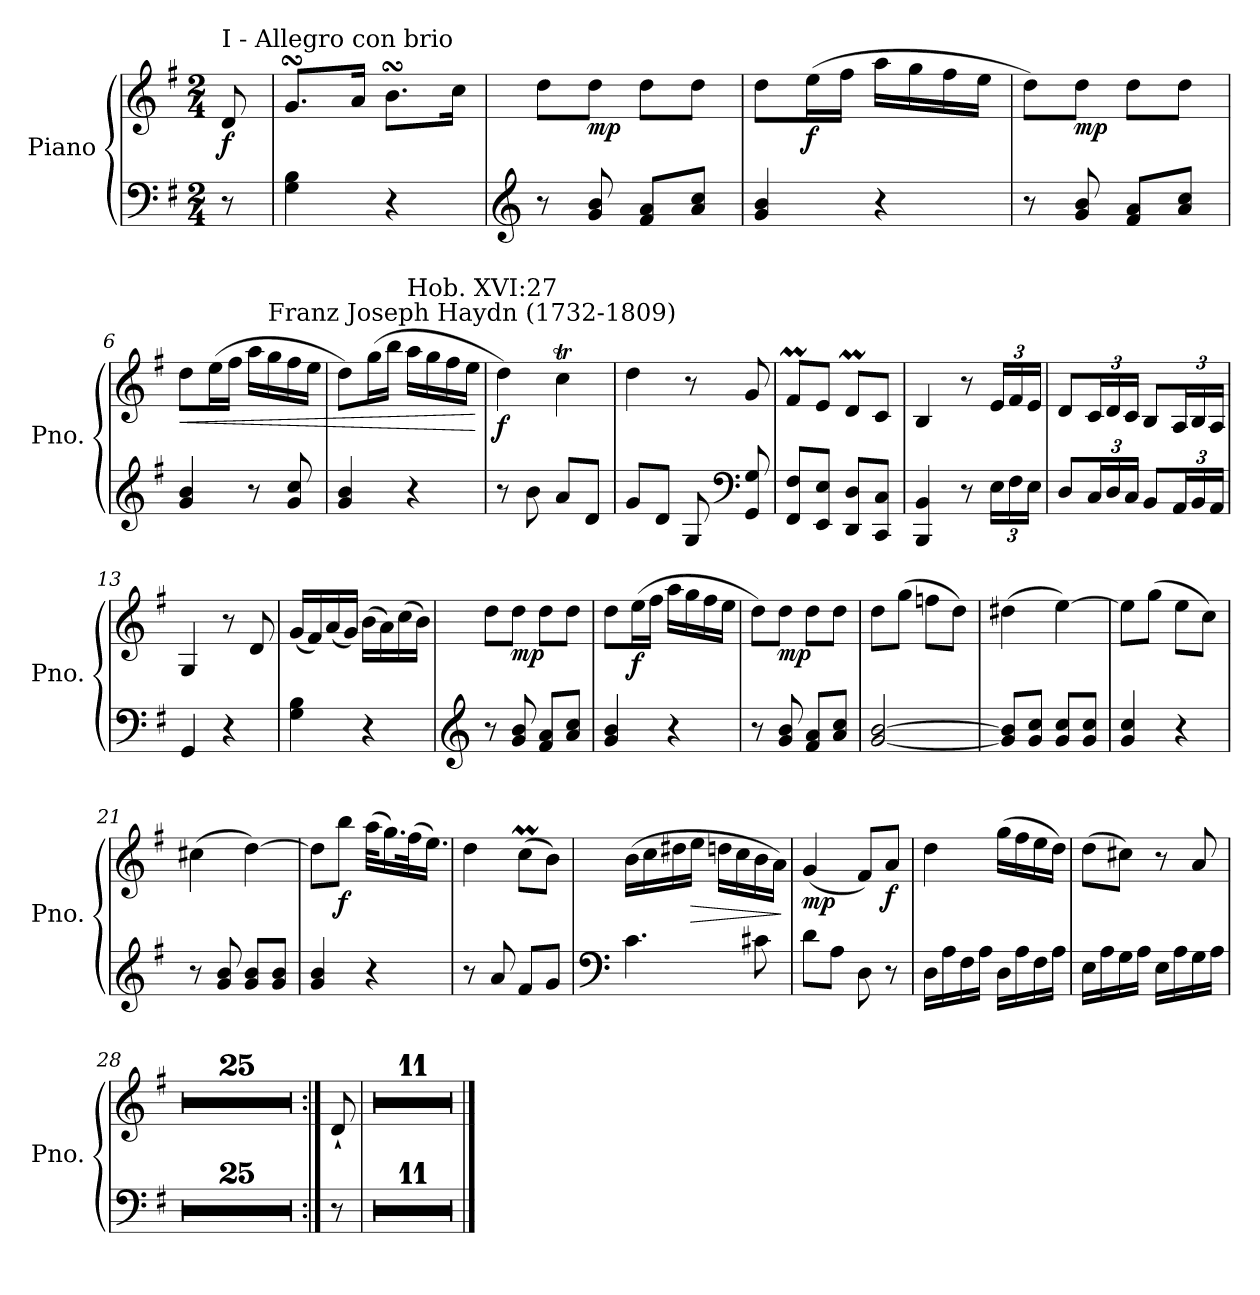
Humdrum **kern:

**kern	**kern	**dynam
*part1	*part1	*part1
*staff2	*staff1	*staff1/2
*I"Piano	*	*
*I'Pno.	*	*
*clefF4	*clefG2	*
*k[f#]	*k[f#]	*
*M2/4	*M2/4	*
*MM110	*MM110	*
=1	=1	=1
!	!LO:TX:a:t=I - Allegro con brio	!
!	!	!LO:DY:b
8r	8d/	f
=2	=2	=2
4G\ 4B\	8.gsSSs/L	.
.	16a/Jk	.
4r	8.bsSsS\L	.
.	16cc\Jk	.
=3	=3	=3
*clefG2	*	*
8r	8dd\L	.
!	!	!LO:DY:b
8g/ 8b/	8dd\J	mp
8f#/ 8a/L	8dd\L	.
8a/ 8cc/J	8dd\J	.
=4	=4	=4
4g/ 4b/	8dd\L	.
!	!	!LO:DY:b
.	(>16ee\L	f
.	16ff#\JJ	.
4r	16aa\LL	.
.	16gg\	.
.	16ff#\	.
.	16ee\JJ	.
=5	=5	=5
8r	8dd\L)	.
!	!	!LO:DY:b
8g/ 8b/	8dd\J	mp
8f#/ 8a/L	8dd\L	.
8a/ 8cc/J	8dd\J	.
=6	=6	=6
!	!	!LO:HP:b
4g/ 4b/	8dd\L	<
.	(>16ee\L	.
.	16ff#\JJ	.
8r	16aa\LL	.
!	!LO:TX:a:t=Franz Joseph Haydn (1732-1809)	!
.	16gg\	.
8g/ 8cc/	16ff#\	.
.	16ee\JJ	.
=7	=7	=7
4g/ 4b/	8dd\L)	.
.	(>16gg\L	.
.	16bb\JJ	.
!	!LO:TX:a:t=Hob. XVI&colon;27	!
4r	16aa\LL	.
.	16gg\	.
.	16ff#\	.
.	16ee\JJ	.
.	.	[
!!LO:LB:g=z
=8	=8	=8
!	!	!LO:DY:b
8r	4dd\)	f
8b\	.	.
8a/L	4ccT\	.
8d/J	.	.
=9	=9	=9
8g/L	4dd\	.
8d/J	.	.
8G/	8r	.
*clefF4	*	*
8GG/ 8G/	8g/	.
=10	=10	=10
8FF#/ 8F#/L	8f#m/L	.
8EE/ 8E/J	8e/J	.
8DD/ 8D/L	8dM/L	.
8CC/ 8C/J	8c/J	.
=11	=11	=11
4BBB/ 4BB/	4B/	.
8r	8r	.
*Xbrackettup	*Xbrackettup	*
24E\LL	24e/LL	.
24F#\	24f#/	.
24E\JJ	24e/JJ	.
=12	=12	=12
8D/L	8d/L	.
24C/L	24c/L	.
24D/	24d/	.
24C/JJ	24c/JJ	.
8BB/L	8B/L	.
24AA/L	24A/L	.
24BB/	24B/	.
24AA/JJ	24A/JJ	.
=13	=13	=13
4GG/	4G/	.
4r	8r	.
.	8d/	.
=14	=14	=14
4G\ 4B\	(<16g/LL	.
.	16f#/)	.
.	(<16a/	.
.	16g/JJ)	.
4r	(>16b\LL	.
.	16a\)	.
.	(>16cc\	.
.	16b\JJ)	.
!!LO:LB:g=z
=15	=15	=15
*clefG2	*	*
8r	8dd\L	.
!	!	!LO:DY:b
8g/ 8b/	8dd\J	mp
8f#/ 8a/L	8dd\L	.
8a/ 8cc/J	8dd\J	.
=16	=16	=16
4g/ 4b/	8dd\L	.
!	!	!LO:DY:b
.	(>16ee\L	f
.	16ff#\JJ	.
4r	16aa\LL	.
.	16gg\	.
.	16ff#\	.
.	16ee\JJ	.
=17	=17	=17
8r	8dd\L)	.
!	!	!LO:DY:b
8g/ 8b/	8dd\J	mp
8f#/ 8a/L	8dd\L	.
8a/ 8cc/J	8dd\J	.
=18	=18	=18
[2g/ [2b/	8dd\L	.
.	(>8gg\J	.
.	8ffn\L	.
.	8dd\J)	.
=19	=19	=19
8g/] 8b/]L	(>4dd#X\	.
8g/ 8cc/J	.	.
8g/ 8cc/L	[4ee\)	.
8g/ 8cc/J	.	.
=20	=20	=20
4g/ 4cc/	8ee\L]	.
.	(>8gg\J	.
4r	8ee\L	.
.	8cc\J)	.
=21	=21	=21
8r	(>4cc#X\	.
8g/ 8b/	.	.
8g/ 8b/L	[4dd\)	.
8g/ 8b/J	.	.
!!LO:PB:g=z
=22	=22	=22
4g/ 4b/	8dd\L]	.
!	!	!LO:DY:b
.	8bb\J	f
4r	(>32aa\KLL	.
.	16.gg\)	.
.	(>32ff#\K	.
.	16.ee\JJ)	.
=23	=23	=23
8r	4dd\	.
8a/	.	.
8f#/L	(>8ccM\L	.
8g/J	8b\J)	.
=24	=24	=24
*clefF4	*	*
4.c\	(>16b\LL	.
.	16cc\	.
.	16dd#X\	.
!	!	!LO:HP:b
.	16ee\JJ	>
.	16ddn\LL	.
.	16cc\	.
8c#X\	16b\	.
.	16a\JJ)	.
.	.	]
=25	=25	=25
!	!	!LO:DY:b
8d\L	(<4g/	mp
8A\J	.	.
8D\	8f#/L)	.
!	!	!LO:DY:b
8r	8a/J	f
=26	=26	=26
16D\LL	4dd\	.
16A\	.	.
16F#\	.	.
16A\JJ	.	.
16D\LL	(>16gg\LL	.
16A\	16ff#\	.
16F#\	16ee\	.
16A\JJ	16dd\JJ)	.
=27	=27	=27
16E\LL	(>8dd\L	.
16A\	.	.
16G\	8cc#X\J)	.
16A\JJ	.	.
16E\LL	8r	.
16A\	.	.
16G\	8a/	.
16A\JJ	.	.
!!LO:LB:g=z
=28	=28	=28
2r	2r	.
=29	=29	=29
2r	2r	.
=30	=30	=30
2r	2r	.
=31	=31	=31
2r	2r	.
=32	=32	=32
2r	2r	.
=33	=33	=33
2r	2r	.
!!LO:LB:g=z
=34	=34	=34
2r	2r	.
=35	=35	=35
2r	2r	.
=36	=36	=36
2r	2r	.
=37	=37	=37
2r	2r	.
=38	=38	=38
2r	2r	.
=39	=39	=39
2r	2r	.
!!LO:LB:g=z
=40	=40	=40
2r	2r	.
=41	=41	=41
2r	2r	.
=42	=42	=42
2r	2r	.
=43	=43	=43
2r	2r	.
=44	=44	=44
2r	2r	.
=45	=45	=45
2r	2r	.
!!LO:PB:g=z
=46	=46	=46
2r	2r	.
=47	=47	=47
2r	2r	.
=48	=48	=48
2r	2r	.
=49	=49	=49
2r	2r	.
=50	=50	=50
2r	2r	.
=51	=51	=51
2r	2r	.
=52	=52	=52
2r	2r	.
=53:|!	=53:|!	=53:|!
8r	8d`/	.
!!LO:LB:g=z
=54	=54	=54
2r	2r	.
=55	=55	=55
2r	2r	.
=56	=56	=56
2r	2r	.
=57	=57	=57
2r	2r	.
=58	=58	=58
2r	2r	.
=59	=59	=59
2r	2r	.
=60	=60	=60
2r	2r	.
=61	=61	=61
2r	2r	.
=62	=62	=62
2r	2r	.
=63	=63	=63
2r	2r	.
=64	=64	=64
2r	2r	.
==	==	==
*-	*-	*-
